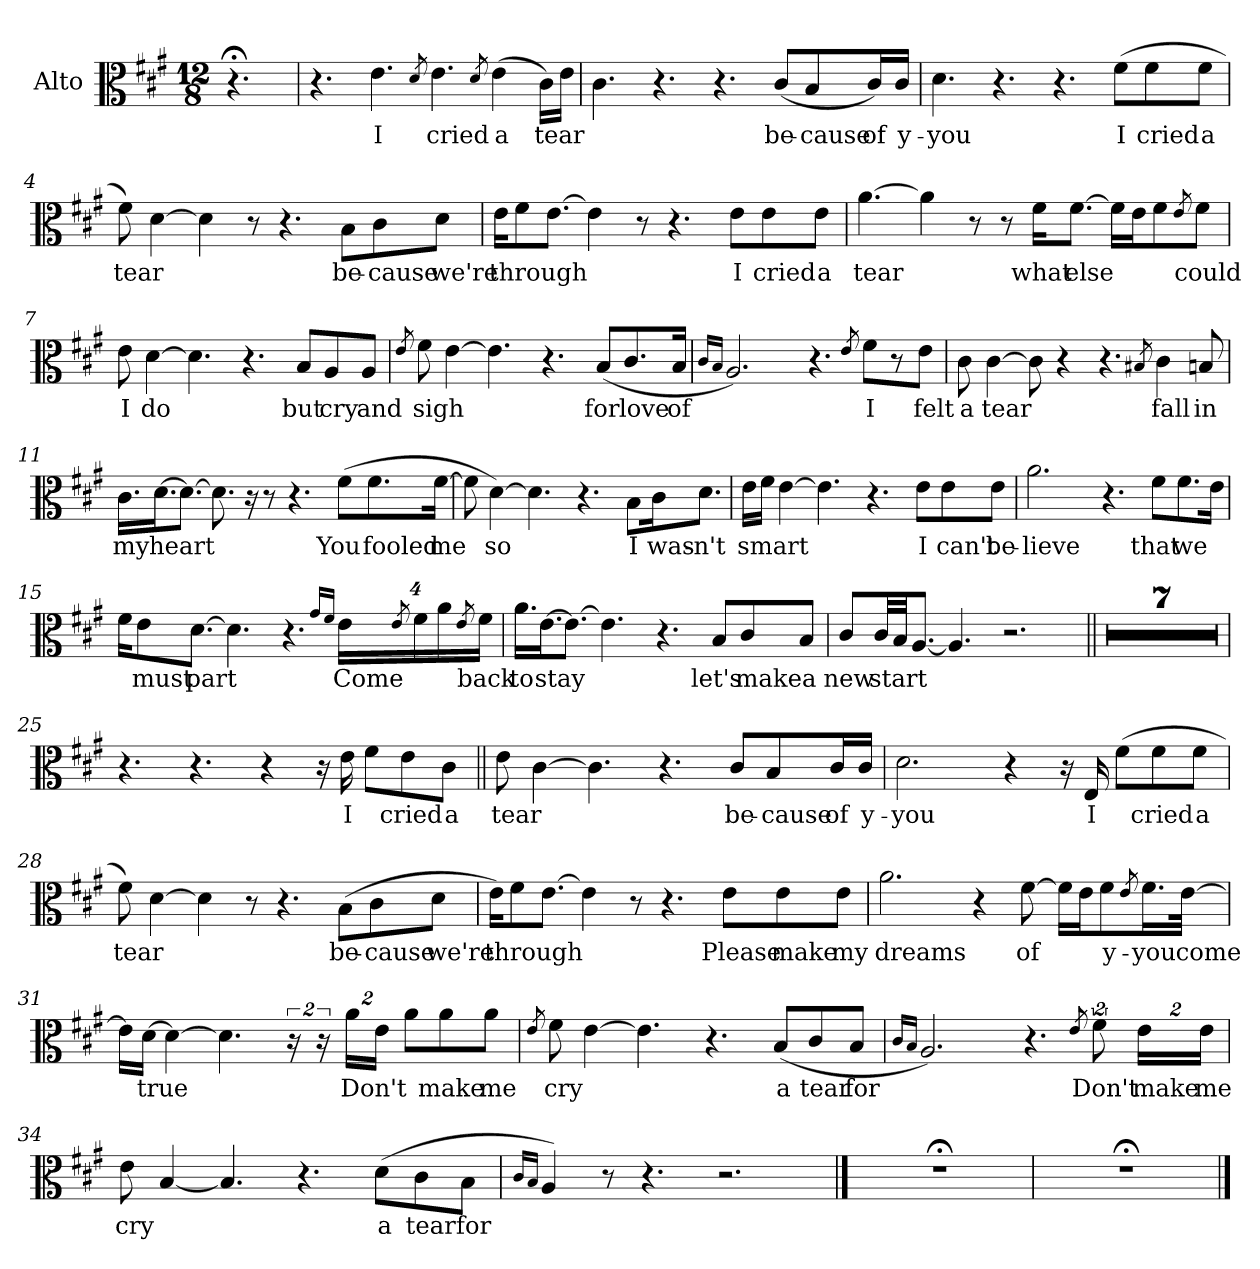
**kern	**text
*part1	*part1
*staff1	*staff1
*I"Alto	*
*I'A	*
*clefC3	*
*k[f#c#g#]	*
*A:	*
*M12/8	*
=	=
4.r;<	.
=1	=1
4.r	.
!	!LO:LY:b
4.e\	I
8qd/	.
!	!LO:LY:b
4.e\	cried
8qd/	.
!	!LO:LY:b
(>4e\	a
!	!LO:LY:b
16c#\LL)	tear
16e\JJ	.
=2	=2
4.c#\	.
4.r	.
4.r	.
!	!LO:LY:b
(<8c#/L	be-
!	!LO:LY:b
8B/	-cause
!	!LO:LY:b
16c#/L)	of
!	!LO:LY:b
16c#/JJ	y-
=3	=3
!	!LO:LY:b
4.d\	-you
4.r	.
4.r	.
!	!LO:LY:b
(>8f#\L	I
!	!LO:LY:b
8f#\	cried
!	!LO:LY:b
8f#\J	a
!!LO:LB:g=z
=4	=4
!	!LO:LY:b
8f#\)	tear
[4d\	.
4d\]	.
8r	.
4.r	.
!	!LO:LY:b
8B\L	be-
!	!LO:LY:b
8c#\	-cause
!	!LO:LY:b
8d\J	we're
=5	=5
!	!LO:LY:b
16e\KL	through
8f#\	.
[8.e\J	.
4e\]	.
8r	.
4.r	.
!	!LO:LY:b
8e\L	I
!	!LO:LY:b
8e\	cried
!	!LO:LY:b
8e\J	a
=6	=6
!	!LO:LY:b
[4.a\	tear
4a\]	.
8r	.
8r	.
!	!LO:LY:b
16f#\KL	what
!	!LO:LY:b
[8.f#\J	else
16f#\LL]	.
16e\J	.
8f#\	.
8qe/	.
!	!LO:LY:b
8f#\J	could
!!LO:LB:g=z
=7	=7
!	!LO:LY:b
8e\	I
!	!LO:LY:b
[4d\	do
4.d\]	.
4.r	.
!	!LO:LY:b
8B/L	but
!	!LO:LY:b
8A/	cry
!	!LO:LY:b
8A/J	and
=8	=8
8qe/	.
!	!LO:LY:b
8f#\	sigh
[4e\	.
4.e\]	.
4.r	.
!	!LO:LY:b
(<8B/L	for
!	!LO:LY:b
8.c#/	love
!	!LO:LY:b
16B/Jk	of
=9	=9
16qc#/LL	.
16qB/JJ	.
2.A/)	.
4.r	.
8qe/	.
!	!LO:LY:b
8f#\L	I
8r	.
!	!LO:LY:b
8e\J	felt
=10	=10
!	!LO:LY:b
8c#\	a
!	!LO:LY:b
[4c#\	tear
8c#\]	.
4r	.
4.r	.
8qB#X/	.
!	!LO:LY:b
4c#\	fall
!	!LO:LY:b
8Bn/	in
!!LO:LB:g=z
=11	=11
!	!LO:LY:b
16.c#\LL	my
!	!LO:LY:b
[16.d\J	heart
8.d\J_	.
8.d\]	.
16r	.
8r	.
4.r	.
!	!LO:LY:b
(>8f#\L	You
!	!LO:LY:b
8.f#\	fooled
!	!LO:LY:b
[16f#\Jk	me
=12	=12
8f#\]	.
!	!LO:LY:b
[4d\)	so
4.d\]	.
4.r	.
!	!LO:LY:b
8B\L	I
!	!LO:LY:b
16c#\K	was-
!	!LO:LY:b
8.d\J	-n't
=13	=13
!	!LO:LY:b
16e\LL	smart
16f#\JJ	.
[4e\	.
4.e\]	.
4.r	.
!	!LO:LY:b
8e\L	I
!	!LO:LY:b
8e\	can't
!	!LO:LY:b
8e\J	be-
!!LO:LB:g=z
=14	=14
!	!LO:LY:b
2.a\	-lieve
4.r	.
!	!LO:LY:b
8f#\L	that
!	!LO:LY:b
8.f#\	we
16e\Jk	.
!!LO:LB:g=z
=15	=15
16f#\KL	.
!	!LO:LY:b
8e\	must
!	!LO:LY:b
[8.d\J	part
4.d\]	.
4.r	.
16qg#/LL	.
16qf#/JJ	.
*Xbrackettup	*
!	!LO:LY:b
32%3e\L	Come
8qe/	.
32%3f#\	.
32%3a\	.
8qe/	.
!	!LO:LY:b
32%3f#\J	back
=16	=16
!	!LO:LY:b
16.a\LL	to
!	!LO:LY:b
[16.e\J	stay
8.e\J_	.
4.e\]	.
4.r	.
!	!LO:LY:b
8B/L	let's
!	!LO:LY:b
8c#/	make
!	!LO:LY:b
8B/J	a
=17	=17
!	!LO:LY:b
8c#/L	new
!	!LO:LY:b
32c#/LL	start
32B/JJ	.
[8.A/J	.
4.A/]	.
2.r	.
!!LO:LB:g=z
=18||	=18||
1.r	.
=19	=19
1.r	.
=20	=20
1.r	.
=21	=21
1.r	.
=22	=22
1.r	.
=23	=23
1.r	.
=24	=24
1.r	.
!!LO:LB:g=z
=25	=25
4.r	.
4.r	.
4r	.
16r	.
!	!LO:LY:b
16e\	I
8f#\L	.
!	!LO:LY:b
8e\	cried
!	!LO:LY:b
8c#\J	a
=26||	=26||
!	!LO:LY:b
8e\	tear
[4c#\	.
4.c#\]	.
4.r	.
!	!LO:LY:b
8c#/L	be-
!	!LO:LY:b
8B/	-cause
!	!LO:LY:b
16c#/L	of
!	!LO:LY:b
16c#/JJ	y-
=27	=27
!	!LO:LY:b
2.d\	-you
4r	.
16r	.
!	!LO:LY:b
16E/	I
(>8f#\L	.
!	!LO:LY:b
8f#\	cried
!	!LO:LY:b
8f#\J	a
!!LO:PB:g=z
=28	=28
!	!LO:LY:b
8f#\)	tear
[4d\	.
4d\]	.
8r	.
4.r	.
!	!LO:LY:b
(>8B\L	be-
!	!LO:LY:b
8c#\	-cause
!	!LO:LY:b
8d\J	we're
!!LO:LB:g=z
=29	=29
!	!LO:LY:b
16e\KL)	through
8f#\	.
[8.e\J	.
4e\]	.
8r	.
4.r	.
!	!LO:LY:b
8e\L	Please
!	!LO:LY:b
8e\	make
!	!LO:LY:b
8e\J	my
=30	=30
!	!LO:LY:b
2.a\	dreams
4r	.
!	!LO:LY:b
[8f#\	of
16f#\LL]	.
16e\J	.
!	!LO:LY:b
8f#\	y-
8qe/	.
!	!LO:LY:b
16.f#\L	-you
!	!LO:LY:b
[32e\JJk	come
!!LO:LB:g=z
=31	=31
16e\LL]	.
!	!LO:LY:b
[16d\JJ	true
4d\_	.
4.d\]	.
*brackettup	*
32%3r	.
32%3r	.
!	!LO:LY:b
32%3a\L	Don't
32%3e\J	.
8a\L	.
!	!LO:LY:b
8a\	make
!	!LO:LY:b
8a\J	me
!!LO:PB:g=z
=32	=32
8qe/	.
!	!LO:LY:b
8f#\	cry
[4e\	.
4.e\]	.
4.r	.
!	!LO:LY:b
(<8B/L	a
!	!LO:LY:b
8c#/	tear
!	!LO:LY:b
8B/J	for
=33	=33
16qc#/LL	.
16qB/JJ	.
2.A/)	.
4.r	.
8qe/	.
!	!LO:LY:b
16%3f#\	Don't
!	!LO:LY:b
32%3e\L	make
!	!LO:LY:b
32%3e\J	me
=34	=34
!	!LO:LY:b
8e\	cry
[4B/	.
4.B/]	.
4.r	.
!	!LO:LY:b
(>8d\L	a
!	!LO:LY:b
8c#\	tear
!	!LO:LY:b
8B\J	for
=35	=35
16qc#/LL	.
16qB/JJ	.
4A/)	.
8r	.
4.r	.
2.r	.
!!LO:LB:g=z
==35X1	==35X1
1.r;<	.
=35X2	=35X2
1.r;<	.
==	==
*-	*-
